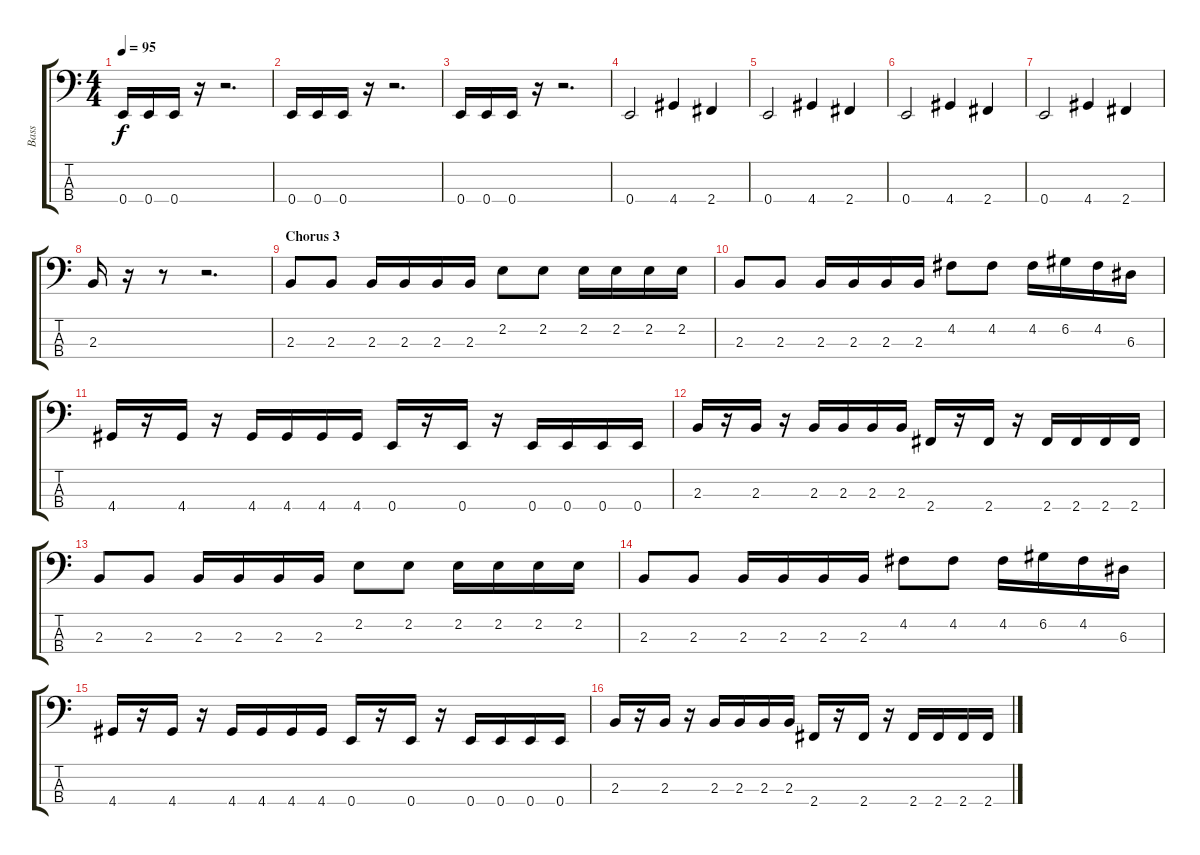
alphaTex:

\track ("Bass" "Bass") {instrument electricbasspick}
\staff {score tabs}
\tuning (G2 D2 A1 E1) {hide}
\ts (4 4)
\tempo 95
\clef f4
\ks c
0.4.16{dy f} 0.4.16 0.4.16 r.16 r.2{d} |
0.4.16 0.4.16 0.4.16 r.16 r.2{d} |
0.4.16 0.4.16 0.4.16 r.16 r.2{d} |
0.4.2 4.4.4 2.4.4 |
0.4.2 4.4.4 2.4.4 |
0.4.2 4.4.4 2.4.4 |
0.4.2 4.4.4 2.4.4 |
2.3.16 r.16 r.8 r.2{d} |
\section ("" "Chorus 3")
2.3.8 2.3.8 2.3.16 2.3.16 2.3.16 2.3.16 2.2.8 2.2.8 2.2.16 2.2.16 2.2.16 2.2.16 |
2.3.8 2.3.8 2.3.16 2.3.16 2.3.16 2.3.16 4.2.8 4.2.8 4.2.16 6.2.16 4.2.16 6.3.16 |
4.4.16 r.16 4.4.16 r.16 4.4.16 4.4.16 4.4.16 4.4.16 0.4.16 r.16 0.4.16 r.16 0.4.16 0.4.16 0.4.16 0.4.16 |
2.3.16 r.16 2.3.16 r.16 2.3.16 2.3.16 2.3.16 2.3.16 2.4.16 r.16 2.4.16 r.16 2.4.16 2.4.16 2.4.16 2.4.16 |
2.3.8 2.3.8 2.3.16 2.3.16 2.3.16 2.3.16 2.2.8 2.2.8 2.2.16 2.2.16 2.2.16 2.2.16 |
2.3.8 2.3.8 2.3.16 2.3.16 2.3.16 2.3.16 4.2.8 4.2.8 4.2.16 6.2.16 4.2.16 6.3.16 |
4.4.16 r.16 4.4.16 r.16 4.4.16 4.4.16 4.4.16 4.4.16 0.4.16 r.16 0.4.16 r.16 0.4.16 0.4.16 0.4.16 0.4.16 |
2.3.16 r.16 2.3.16 r.16 2.3.16 2.3.16 2.3.16 2.3.16 2.4.16 r.16 2.4.16 r.16 2.4.16 2.4.16 2.4.16 2.4.16
